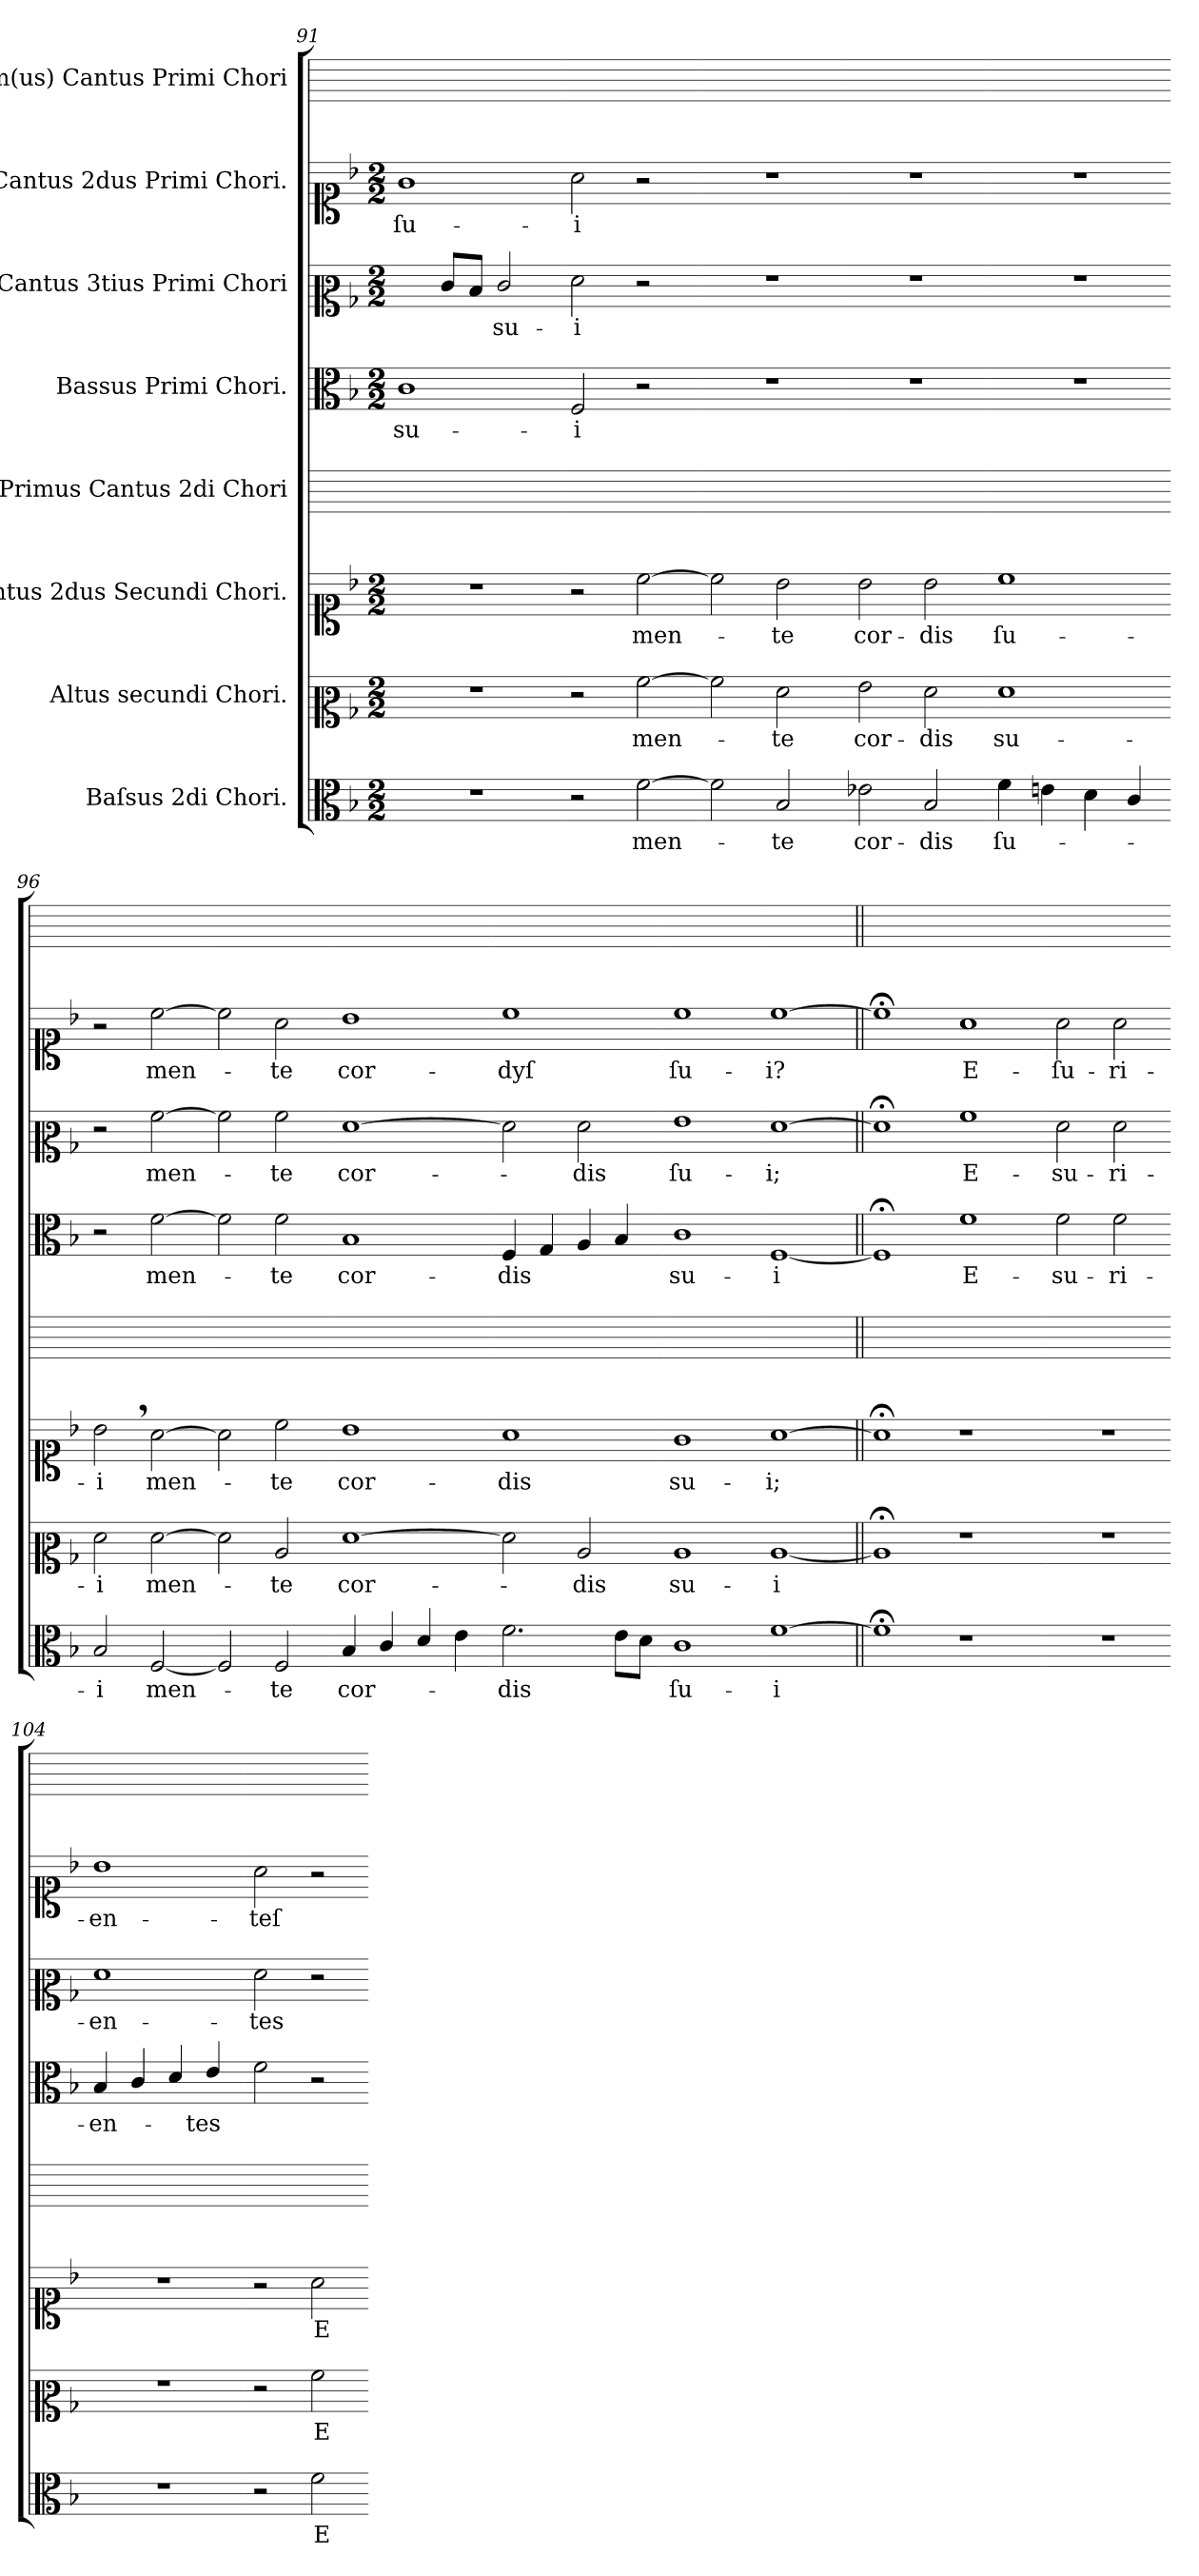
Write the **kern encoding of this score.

**kern	**text	**kern	**text	**kern	**text	**kern	**kern	**text	**kern	**text	**kern	**text	**kern
*part8	*part8	*part7	*part7	*part6	*part6	*part5	*part4	*part4	*part3	*part3	*part2	*part2	*part1
*staff8	*staff8	*staff7	*staff7	*staff6	*staff6	*staff5	*staff4	*staff4	*staff3	*staff3	*staff2	*staff2	*staff1
*I"Baſsus 2di Chori.	*	*I"Altus secundi Chori.	*	*I"Cantus 2dus Secundi Chori.	*	*I"Primus Cantus 2di Chori	*I"Bassus Primi Chori.	*	*I"Cantus 3tius Primi Chori	*	*I"Cantus 2dus Primi Chori.	*	*I"Im(us) Cantus Primi Chori
*clefC3	*	*clefC2	*	*clefC1	*	*	*clefC3	*	*clefC2	*	*clefC1	*	*
*k[b-]	*	*k[b-]	*	*k[b-]	*	*	*k[b-]	*	*k[b-]	*	*k[b-]	*	*
*F:	*	*F:	*	*F:	*	*	*F:	*	*F:	*	*F:	*	*
*M2/2	*	*M2/2	*	*M2/2	*	*	*M2/2	*	*M2/2	*	*M2/2	*	*
=91	=91	=91	=91	=91	=91	=91	=91	=91	=91	=91	=91	=91	=91
1r	.	1r	.	1r	.	1ryy	1c	su-	4ryy	.	1g	ſu-	1ryy
.	.	.	.	.	.	.	.	.	8e/L	.	.	.	.
.	.	.	.	.	.	.	.	.	8d/J	.	.	.	.
.	.	.	.	.	.	.	.	.	2e/	su-	.	.	.
=92-	=92-	=92-	=92-	=92-	=92-	=92-	=92-	=92-	=92-	=92-	=92-	=92-	=92-
2r	.	2r	.	2r	.	1ryy	2F/	-i	2f\	-i	2a\	-i	1ryy
[2f\	men-	[2a\	men-	[2cc\	men-	.	2r	.	2r	.	2r	.	.
=93-	=93-	=93-	=93-	=93-	=93-	=93-	=93-	=93-	=93-	=93-	=93-	=93-	=93-
2f\]	.	2a\]	.	2cc\]	.	1ryy	1r	.	1r	.	1r	.	1ryy
2B-/	-te	2f\	-te	2b-\	-te	.	.	.	.	.	.	.	.
=94-	=94-	=94-	=94-	=94-	=94-	=94-	=94-	=94-	=94-	=94-	=94-	=94-	=94-
2e-X\	cor-	2g\	cor-	2b-\	cor-	1ryy	1r	.	1r	.	1r	.	1ryy
2B-/	-dis	2f\	-dis	2b-\	-dis	.	.	.	.	.	.	.	.
=95-	=95-	=95-	=95-	=95-	=95-	=95-	=95-	=95-	=95-	=95-	=95-	=95-	=95-
4f\	ſu-	1f	su-	1cc	ſu-	1ryy	1r	.	1r	.	1r	.	1ryy
4en\	.	.	.	.	.	.	.	.	.	.	.	.	.
4d\	.	.	.	.	.	.	.	.	.	.	.	.	.
4c/	.	.	.	.	.	.	.	.	.	.	.	.	.
=96-	=96-	=96-	=96-	=96-	=96-	=96-	=96-	=96-	=96-	=96-	=96-	=96-	=96-
2B-/	-i	2f\	-i	2b-,>\	-i	2ryy	2r	.	2r	.	2r	.	2ryy
[2F/	men-	[2f\	men-	[2a\	men-	2ryy	[2f\	men-	[2a\	men-	[2cc\	men-	2ryy
=97-	=97-	=97-	=97-	=97-	=97-	=97-	=97-	=97-	=97-	=97-	=97-	=97-	=97-
2F/]	.	2f\]	.	2a\]	.	2ryy	2f\]	.	2a\]	.	2cc\]	.	2ryy
2F/	-te	2c/	-te	2cc\	-te	2ryy	2f\	-te	2a\	-te	2a\	-te	2ryy
=98-	=98-	=98-	=98-	=98-	=98-	=98-	=98-	=98-	=98-	=98-	=98-	=98-	=98-
4B-/	cor-	[1f	cor-	1b-	cor-	1ryy	1B-	cor-	[1f	cor-	1b-	cor-	1ryy
4c/	.	.	.	.	.	.	.	.	.	.	.	.	.
4d/	.	.	.	.	.	.	.	.	.	.	.	.	.
4e\	.	.	.	.	.	.	.	.	.	.	.	.	.
=99-	=99-	=99-	=99-	=99-	=99-	=99-	=99-	=99-	=99-	=99-	=99-	=99-	=99-
2.f\	-dis	2f]	.	1a	-dis	1ryy	4F/	-dis	2f]	.	1cc	-dyſ	1ryy
.	.	.	.	.	.	.	4G/	.	.	.	.	.	.
.	.	2c/	-dis	.	.	.	4A/	.	2f\	-dis	.	.	.
8e\L	.	.	.	.	.	.	4B-/	.	.	.	.	.	.
8d\J	.	.	.	.	.	.	.	.	.	.	.	.	.
=100-	=100-	=100-	=100-	=100-	=100-	=100-	=100-	=100-	=100-	=100-	=100-	=100-	=100-
1c	ſu-	1c	su-	1g	su-	1ryy	1c	su-	1g	ſu-	1cc	ſu-	1ryy
=101-	=101-	=101-	=101-	=101-	=101-	=101-	=101-	=101-	=101-	=101-	=101-	=101-	=101-
[1f	-i	[1c	-i	[1a	-i;	1ryy	[1F	-i	[1f	-i;	[1cc	-i?	1ryy
=102||	=102||	=102||	=102||	=102||	=102||	=102||	=102||	=102||	=102||	=102||	=102||	=102||	=102||
1f;<;]	.	1c;<;]	.	1a;<;]	.	1ryy	1F;<;]	.	1f;<;]	.	1cc;]	.	1ryy
1r	.	1r	.	1r	.	1ryy	1f	E-	1a	E-	1a	E-	1ryy
=103-	=103-	=103-	=103-	=103-	=103-	=103-	=103-	=103-	=103-	=103-	=103-	=103-	=103-
1r	.	1r	.	1r	.	1ryy	2f\	-su-	2f\	-su-	2a\	ſu-	1ryy
.	.	.	.	.	.	.	2f\	-ri-	2f\	-ri-	2a\	-ri-	.
=104-	=104-	=104-	=104-	=104-	=104-	=104-	=104-	=104-	=104-	=104-	=104-	=104-	=104-
1r	.	1r	.	1r	.	1ryy	4B-/	-en-	1f	-en-	1b-	-en-	1ryy
.	.	.	.	.	.	.	4c/	.	.	.	.	.	.
.	.	.	.	.	.	.	4d/	.	.	.	.	.	.
.	.	.	.	.	.	.	4e/	-tes	.	.	.	.	.
=105-	=105-	=105-	=105-	=105-	=105-	=105-	=105-	=105-	=105-	=105-	=105-	=105-	=105-
2r	.	2r	.	2r	.	1ryy	2f\	.	2f\	-tes	2a\	teſ	1ryy
2f\	E-	2a\	E-	2a\	E-	.	2r	.	2r	.	2r	.	.
=-	=-	=-	=-	=-	=-	=-	=-	=-	=-	=-	=-	=-	=-
*-	*-	*-	*-	*-	*-	*-	*-	*-	*-	*-	*-	*-	*-
